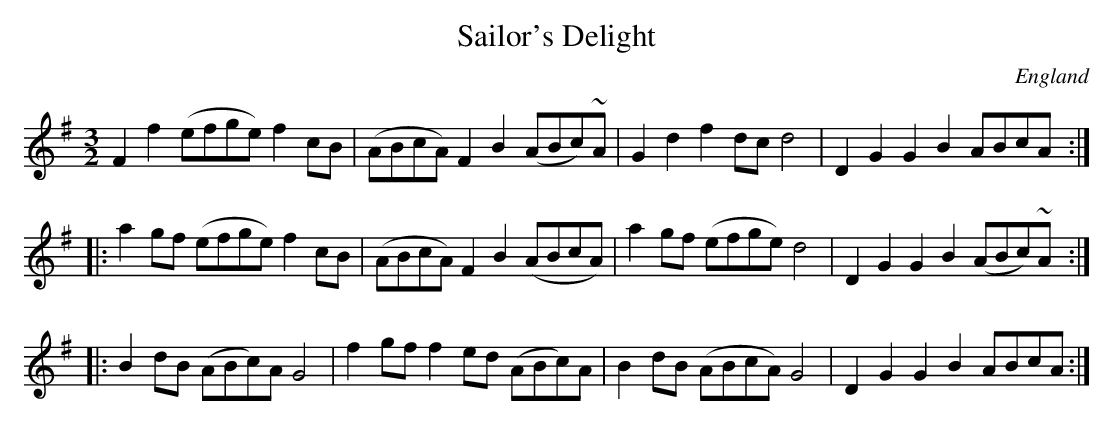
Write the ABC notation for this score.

X:1
T:Sailor's Delight
L:1/8
M:3/2
O:England
K:G major
F2f2 (efge) f2cB | (ABcA) F2B2 (ABc)~A |\
G2d2 f2dc   d4   |  D2G2  G2B2   ABcA ::
a2gf (efge) f2cB | (ABcA) F2B2 (ABcA) |\
a2gf (efge) d4   |  D2G2  G2B2 (ABc)~A ::
B2dB (ABc)A G4   | f2gf   f2ed (ABc)A |\
B2dB (ABcA) G4   | D2G2   G2B2 ABcA :|
